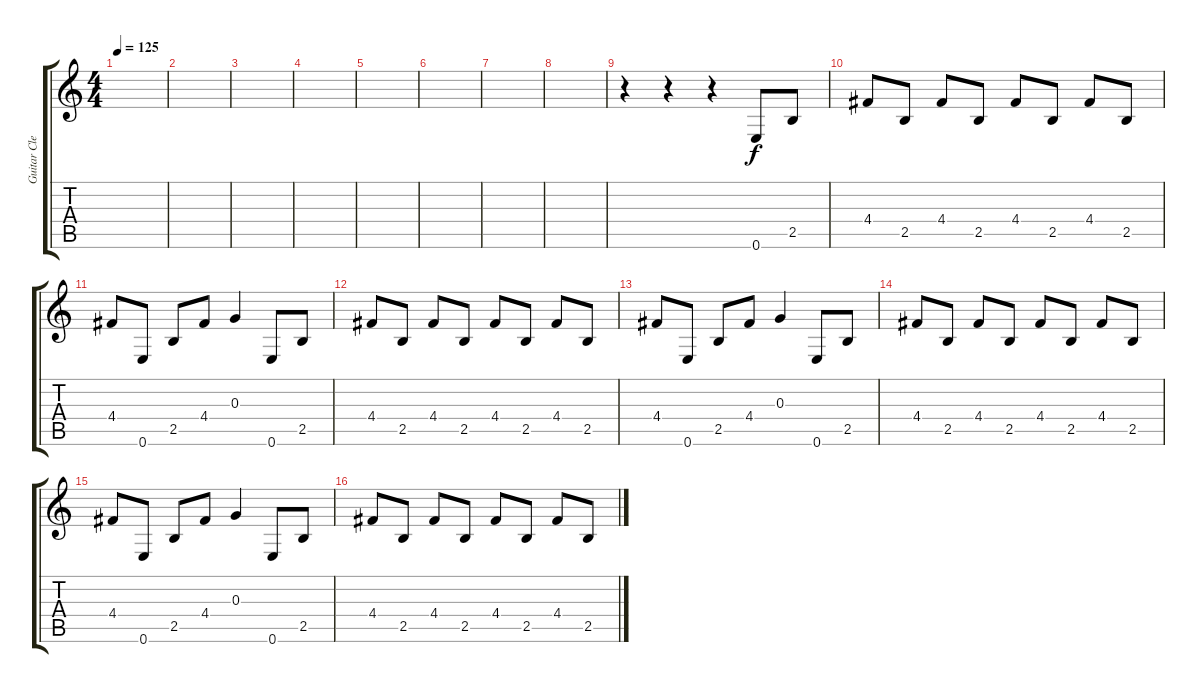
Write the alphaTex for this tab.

\track ("Guitar Clean" "Guitar Cle") {instrument electricguitarclean}
\staff {score tabs}
\tuning (E4 B3 G3 D3 A2 E2) {hide}
\ts (4 4)
\tempo 125
\clef g2
\ks c
|
|
|
|
|
|
|
|
r.4 r.4 r.4 0.6.8 2.5.8 |
4.4.8 2.5.8 4.4.8 2.5.8 4.4.8 2.5.8 4.4.8 2.5.8 |
4.4.8 0.6.8 2.5.8 4.4.8 0.3.4 0.6.8 2.5.8 |
4.4.8 2.5.8 4.4.8 2.5.8 4.4.8 2.5.8 4.4.8 2.5.8 |
4.4.8 0.6.8 2.5.8 4.4.8 0.3.4 0.6.8 2.5.8 |
4.4.8 2.5.8 4.4.8 2.5.8 4.4.8 2.5.8 4.4.8 2.5.8 |
4.4.8 0.6.8 2.5.8 4.4.8 0.3.4 0.6.8 2.5.8 |
4.4.8 2.5.8 4.4.8 2.5.8 4.4.8 2.5.8 4.4.8 2.5.8
